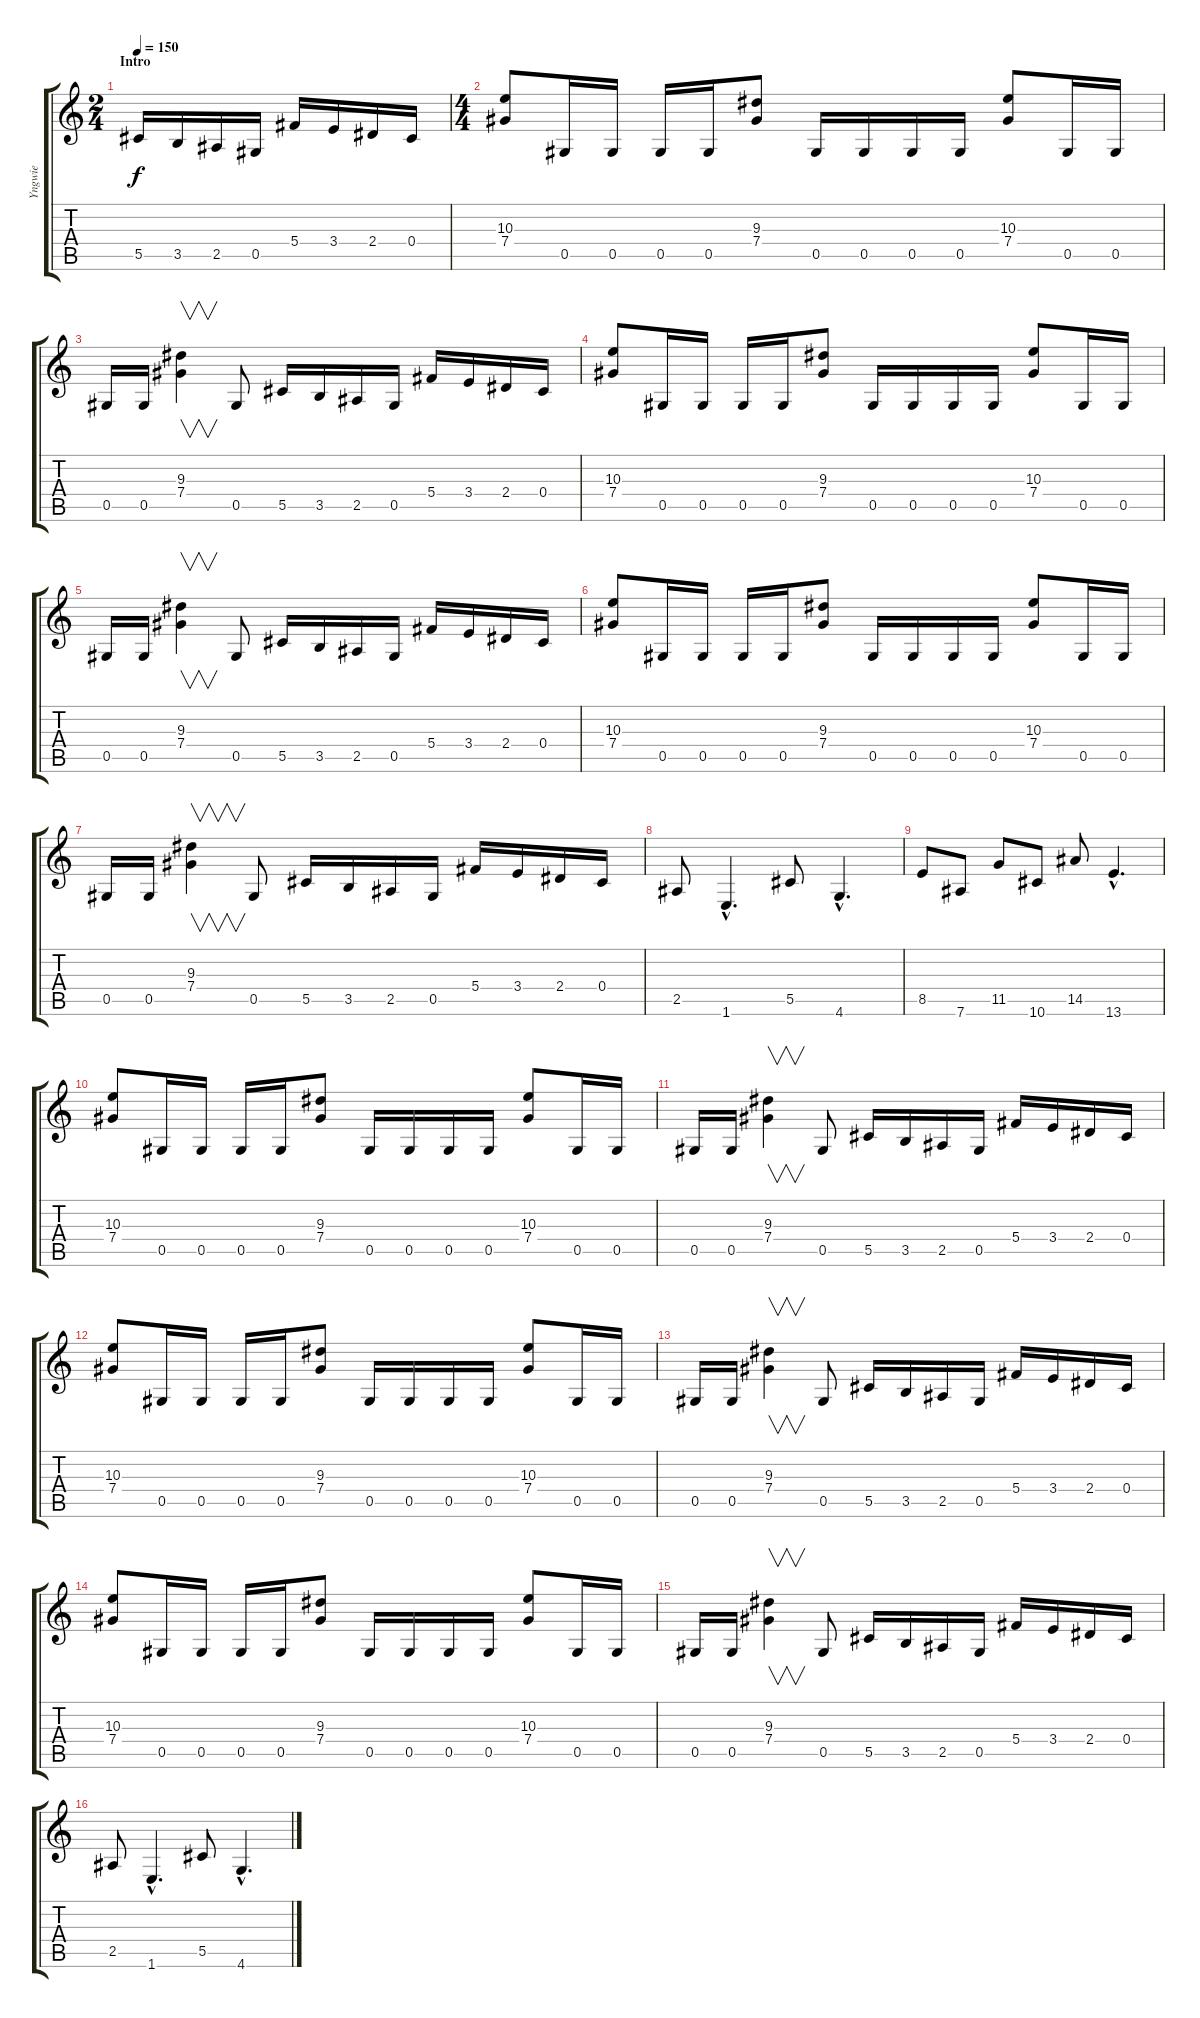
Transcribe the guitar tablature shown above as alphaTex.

\track ("Yngwie" "Yngwie") {instrument distortionguitar}
\staff {score tabs}
\tuning (Eb4 Bb3 Gb3 Db3 Ab2 Eb2) {hide}
\ts (2 4)
\section ("" "Intro")
\tempo 150
\clef g2
\ks c
5.5.16{dy f instrument distortionguitar} 3.5.16 2.5.16 0.5.16 5.4.16 3.4.16 2.4.16 0.4.16 |
\ts (4 4)
(10.3 7.4).8 0.5.16 0.5.16 0.5.16 0.5.16 (9.3 7.4).8 0.5.16 0.5.16 0.5.16 0.5.16 (10.3 7.4).8 0.5.16 0.5.16 |
0.5.16 0.5.16 (9.3 7.4).4{v} 0.5.8 5.5.16 3.5.16 2.5.16 0.5.16 5.4.16 3.4.16 2.4.16 0.4.16 |
(10.3 7.4).8 0.5.16 0.5.16 0.5.16 0.5.16 (9.3 7.4).8 0.5.16 0.5.16 0.5.16 0.5.16 (10.3 7.4).8 0.5.16 0.5.16 |
0.5.16 0.5.16 (9.3 7.4).4{v} 0.5.8 5.5.16 3.5.16 2.5.16 0.5.16 5.4.16 3.4.16 2.4.16 0.4.16 |
(10.3 7.4).8 0.5.16 0.5.16 0.5.16 0.5.16 (9.3 7.4).8 0.5.16 0.5.16 0.5.16 0.5.16 (10.3 7.4).8 0.5.16 0.5.16 |
0.5.16 0.5.16 (9.3 7.4).4{v} 0.5.8 5.5.16 3.5.16 2.5.16 0.5.16 5.4.16 3.4.16 2.4.16 0.4.16 |
2.5.8 1.6{hac}.4{d} 5.5.8 4.6{hac}.4{d} |
8.5.8 7.6.8 11.5.8 10.6.8 14.5.8 13.6{hac}.4{d} |
(10.3 7.4).8 0.5.16 0.5.16 0.5.16 0.5.16 (9.3 7.4).8 0.5.16 0.5.16 0.5.16 0.5.16 (10.3 7.4).8 0.5.16 0.5.16 |
0.5.16 0.5.16 (9.3 7.4).4{v} 0.5.8 5.5.16 3.5.16 2.5.16 0.5.16 5.4.16 3.4.16 2.4.16 0.4.16 |
(10.3 7.4).8 0.5.16 0.5.16 0.5.16 0.5.16 (9.3 7.4).8 0.5.16 0.5.16 0.5.16 0.5.16 (10.3 7.4).8 0.5.16 0.5.16 |
0.5.16 0.5.16 (9.3 7.4).4{v} 0.5.8 5.5.16 3.5.16 2.5.16 0.5.16 5.4.16 3.4.16 2.4.16 0.4.16 |
(10.3 7.4).8 0.5.16 0.5.16 0.5.16 0.5.16 (9.3 7.4).8 0.5.16 0.5.16 0.5.16 0.5.16 (10.3 7.4).8 0.5.16 0.5.16 |
0.5.16 0.5.16 (9.3 7.4).4{v} 0.5.8 5.5.16 3.5.16 2.5.16 0.5.16 5.4.16 3.4.16 2.4.16 0.4.16 |
2.5.8 1.6{hac}.4{d} 5.5.8 4.6{hac}.4{d}
